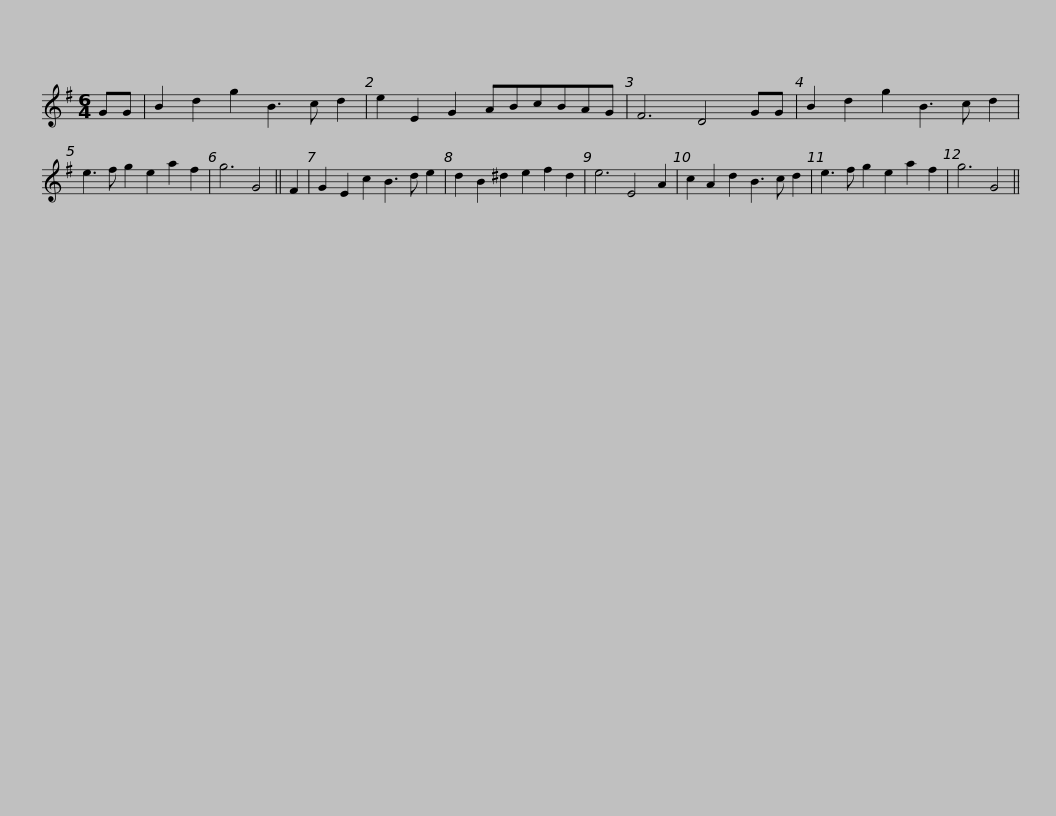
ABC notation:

X:1
L:1/8
M:6/4
I:linebreak $
K:G
V:1 treble
V:1
 GG | B2 d2 g2 B3 c d2 | e2 E2 G2 ABcBAG | F6 D4 GG | B2 d2 g2 B3 c d2 | %5
 e3 f g2 e2 a2 f2 | g6 G4 || F2 |$ G2 E2 c2 B3 d e2 | d2 B2 ^d2 e2 f2 d2 | %10
 e6 E4 A2 | c2 A2 d2 B3 c d2 | e3 f g2 e2 a2 f2 | g6 G4 || %14
